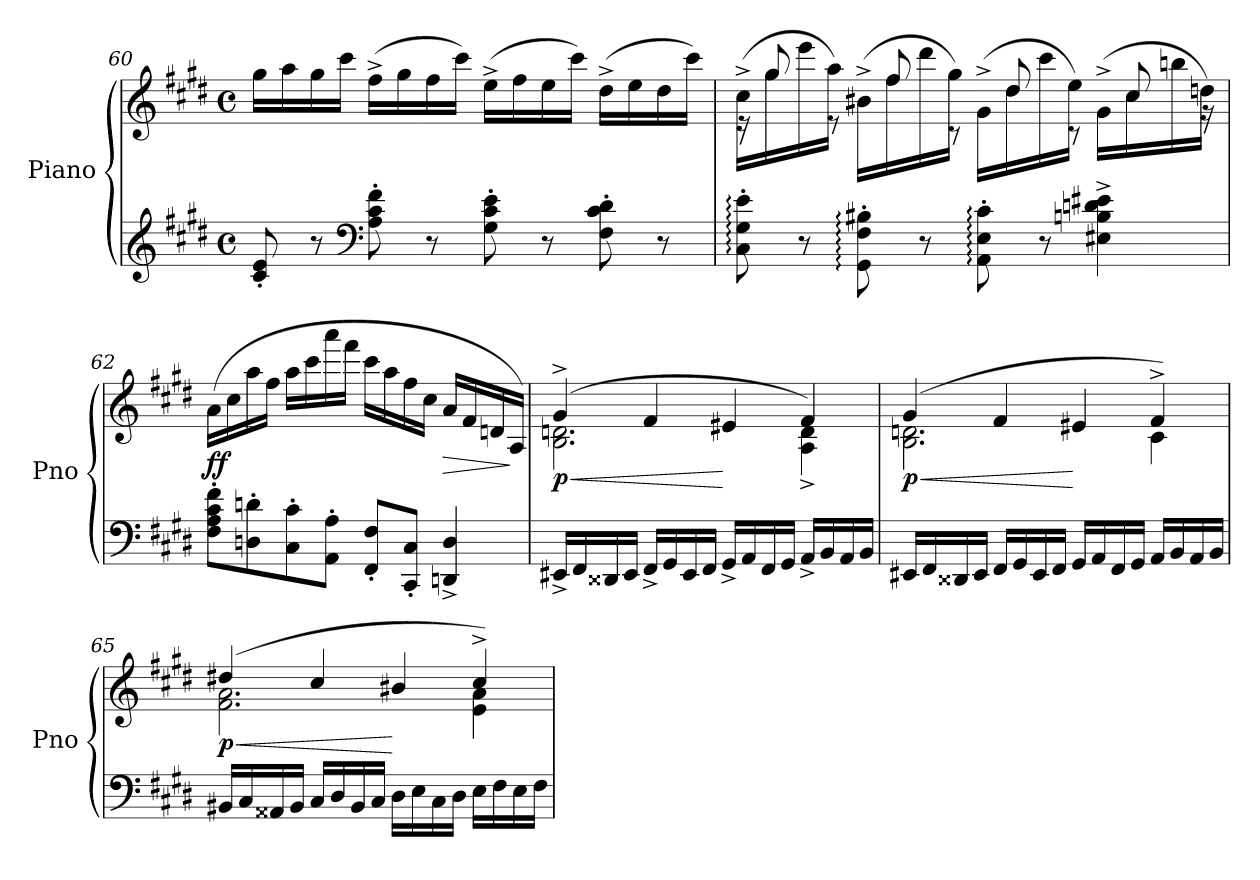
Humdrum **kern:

**kern	**kern	**dynam
*part1	*part1	*part1
*staff2	*staff1	*staff1/2
*I"Piano	*	*
*I'Pno	*	*
*clefG2	*clefG2	*
*k[f#c#g#d#]	*k[f#c#g#d#]	*
*M4/4	*M4/4	*
*met(c)	*met(c)	*
=60	=60	=60
8c#/' 8e/'	16gg#\LL	.
.	16aa\	.
8r	16gg#\	.
.	16ccc#\JJ	.
*clefF4	*	*
8A\' 8c#\' 8f#\'	(>16ff#^\LL	.
.	16gg#\	.
8r	16ff#\	.
.	16ccc#\JJ)	.
8G#\' 8c#\' 8e\'	(>16ee^\LL	.
.	16ff#\	.
8r	16ee\	.
.	16ccc#\JJ)	.
8F#\' 8c#\' 8d#\'	(>16dd#^\LL	.
.	16ee\	.
8r	16dd#\	.
.	16ccc#\JJ)	.
!!LO:LB:g=z
=61	=61	=61
*	*^	*
8C#\:' 8G#\:' 8e\:'	(>16cc#^\LL	16r	.
.	16gg#\	8gg#/	.
8r	16eee\	.	.
.	16aa\JJ)	8r	.
8GG#\:' 8F#\:' 8B#X\:'	(>16b#X^\LL	.	.
.	16ff#\	8ff#/	.
8r	16ddd#\	.	.
.	16gg#\JJ)	8r	.
8AA\:' 8E\:' 8c#\:'	(>16g#^\LL	.	.
.	16dd#\	8dd#/	.
8r	16ccc#\	.	.
.	16ee\JJ)	8r	.
4E#X\^ 4Bn\^ 4dn\^ 4e#X\^	(>16g#^\LL	.	.
.	16cc#\	8cc#/	.
.	16bbn\	.	.
.	16ddn\JJ)	16r	.
=62	=62	=62	=62
!	!	!	!LO:DY:b
*	*v	*v	*
8F#\' 8A\' 8c#\' 8f#\'L	(>16a\LL	ff
.	16cc#\	.
8Dn\' 8dn\'	16aa\	.
.	16ff#\JJ	.
8C#\' 8c#\'	16aa\LL	.
.	16ccc#\	.
8AA\' 8A\'J	16aaa\	.
.	16fff#\JJ	.
8FF#/' 8F#/'L	16ccc#\LL	.
.	16aa\	.
8CC#/' 8C#/'J	16ff#\	.
.	16cc#\JJ	.
!	!	!LO:HP:b
4DDn/^ 4D/^	16a/LL	>
.	16f#/	.
.	16dn/	.
.	16A/JJ)	]
!!LO:LB:g=z
=63	=63	=63
!	!	!LO:HP:b
*	*^	*
!	!	!	!LO:DY:n=1:b
16EE#X^/LL	(>4g#^/	2.B\ 2.dn\	< p
16FF#/	.	.	.
16DD##X/	.	.	.
16EE#/JJ	.	.	.
16FF#^/LL	4f#/	.	.
16GG#/	.	.	.
16EE#/	.	.	.
16FF#/JJ	.	.	.
16GG#^/LL	4e#X/	.	[
16AA/	.	.	.
16FF#/	.	.	.
16GG#/JJ	.	.	.
16AA^/LL	4f#/)	4A\^ 4d\^	.
16BB/	.	.	.
16AA/	.	.	.
16BB/JJ	.	.	.
=64	=64	=64	=64
!	!	!	!LO:HP:b
!	!	!	!LO:DY:n=1:b
16EE#X/LL	(>4g#/	2.B\ 2.dn\	< p
16FF#/	.	.	.
16DD##X/	.	.	.
16EE#/JJ	.	.	.
16FF#/LL	4f#/	.	.
16GG#/	.	.	.
16EE#/	.	.	.
16FF#/JJ	.	.	.
16GG#/LL	4e#X/	.	[
16AA/	.	.	.
16FF#/	.	.	.
16GG#/JJ	.	.	.
16AA/LL	4f#^/)	4c#\	.
16BB/	.	.	.
16AA/	.	.	.
16BB/JJ	.	.	.
!!LO:LB:g=z	!!
=65	=65	=65	=65
!	!	!	!LO:HP:b
!	!	!	!LO:DY:n=1:b
16BB#X/LL	(>4dd#X/	2.f#\ 2.a\	< p
16C#/	.	.	.
16AA##X/	.	.	.
16BB#/JJ	.	.	.
16C#/LL	4cc#/	.	.
16D#/	.	.	.
16BB#/	.	.	.
16C#/JJ	.	.	.
16D#\LL	4b#X/	.	[
16E\	.	.	.
16C#\	.	.	.
16D#\JJ	.	.	.
16E\LL	4cc#^/)	4e\ 4a\	.
16F#\	.	.	.
16E\	.	.	.
16F#\JJ	.	.	.
*	*v	*v	*
=	=	=
*-	*-	*-
